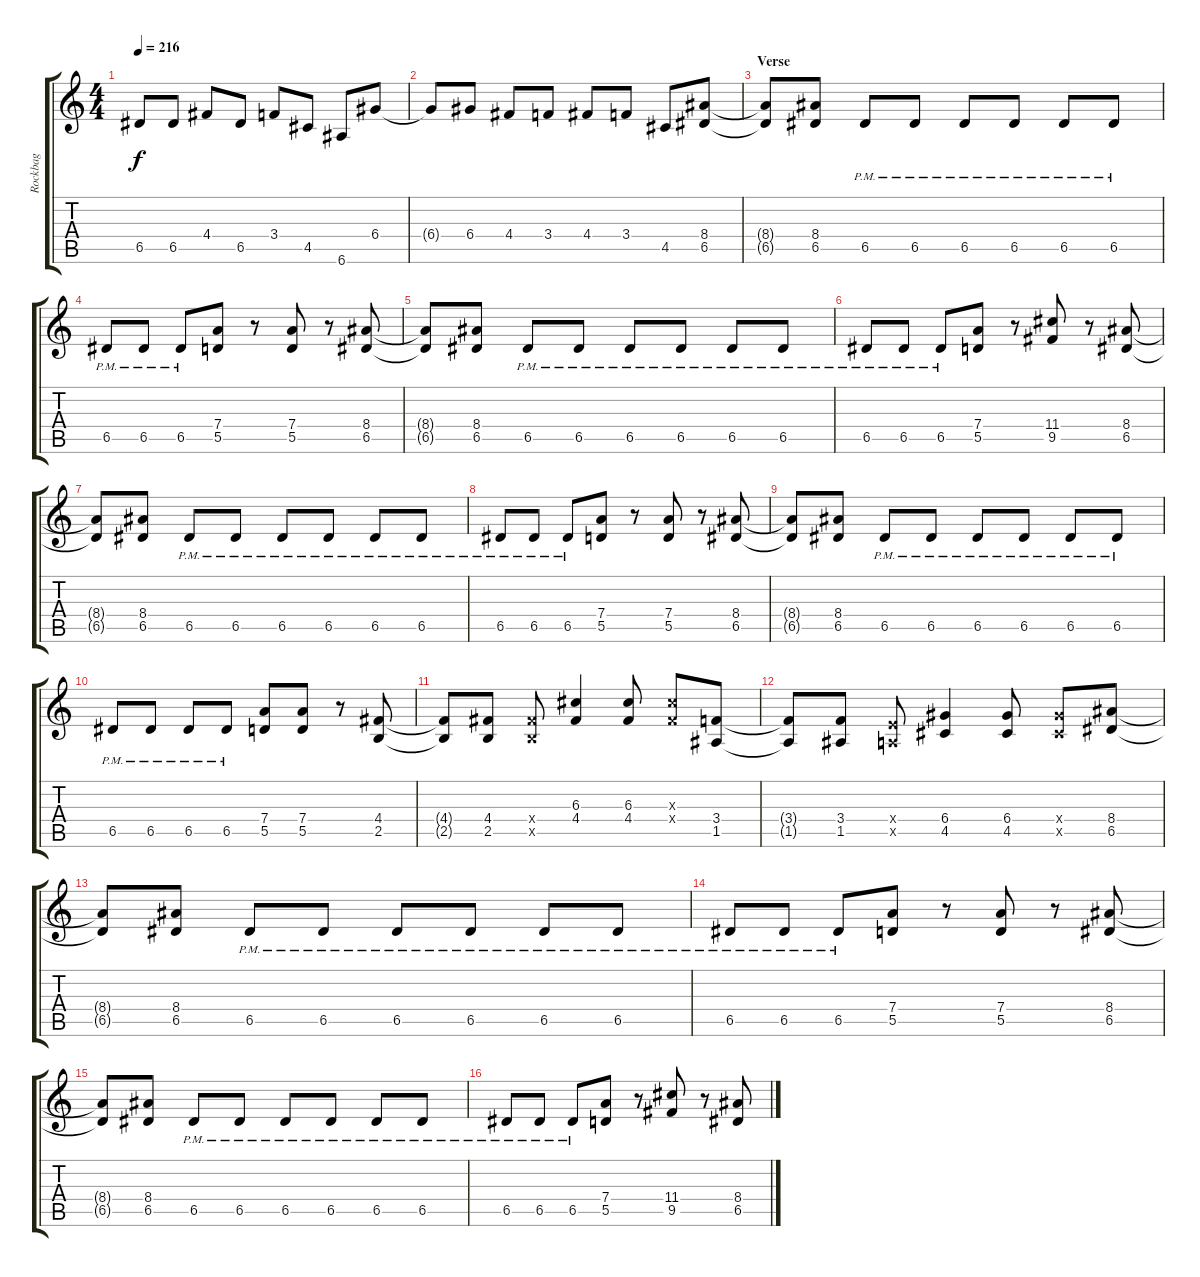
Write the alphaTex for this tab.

\track ("Rockbag" "Rockbag") {instrument overdrivenguitar}
\staff {score tabs}
\tuning (E4 B3 G3 D3 A2 E2) {hide}
\ts (4 4)
\tempo 216
\clef g2
\ks c
6.5{t}.8{dy f} 6.5.8 4.4.8 6.5.8 3.4.8 4.5.8 6.6.8 6.4.8 |
6.4{t}.8 6.4.8 4.4.8 3.4.8 4.4.8 3.4.8 4.5.8 (8.4 6.5).8 |
\section ("" "Verse")
(8.4{t} 6.5{t}).8 (8.4 6.5).8 6.5{pm}.8 6.5{pm}.8 6.5{pm}.8 6.5{pm}.8 6.5{pm}.8 6.5{pm}.8 |
6.5{pm}.8 6.5{pm}.8 6.5{pm}.8 (7.4 5.5).8 r.8 (7.4 5.5).8 r.8 (8.4 6.5).8 |
(8.4{t} 6.5{t}).8 (8.4 6.5).8 6.5{pm}.8 6.5{pm}.8 6.5{pm}.8 6.5{pm}.8 6.5{pm}.8 6.5{pm}.8 |
6.5{pm}.8 6.5{pm}.8 6.5{pm}.8 (7.4 5.5).8 r.8 (11.4 9.5).8 r.8 (8.4 6.5).8 |
(8.4{t} 6.5{t}).8 (8.4 6.5).8 6.5{pm}.8 6.5{pm}.8 6.5{pm}.8 6.5{pm}.8 6.5{pm}.8 6.5{pm}.8 |
6.5{pm}.8 6.5{pm}.8 6.5{pm}.8 (7.4 5.5).8 r.8 (7.4 5.5).8 r.8 (8.4 6.5).8 |
(8.4{t} 6.5{t}).8 (8.4 6.5).8 6.5{pm}.8 6.5{pm}.8 6.5{pm}.8 6.5{pm}.8 6.5{pm}.8 6.5{pm}.8 |
6.5{pm}.8 6.5{pm}.8 6.5{pm}.8 6.5{pm}.8 (7.4 5.5).8 (7.4 5.5).8 r.8 (4.4 2.5).8 |
(4.4{t} 2.5{t}).8 (4.4 2.5).8 (4.4{x} 2.5{x}).8 (6.3 4.4).4 (6.3 4.4).8 (6.3{x} 4.4{x}).8 (3.4 1.5).8 |
(3.4{t} 1.5{t}).8 (3.4 1.5).8 (2.4{x} 0.5{x}).8 (6.4 4.5).4 (6.4 4.5).8 (6.4{x} 4.5{x}).8 (8.4 6.5).8 |
(8.4{t} 6.5{t}).8 (8.4 6.5).8 6.5{pm}.8 6.5{pm}.8 6.5{pm}.8 6.5{pm}.8 6.5{pm}.8 6.5{pm}.8 |
6.5{pm}.8 6.5{pm}.8 6.5{pm}.8 (7.4 5.5).8 r.8 (7.4 5.5).8 r.8 (8.4 6.5).8 |
(8.4{t} 6.5{t}).8 (8.4 6.5).8 6.5{pm}.8 6.5{pm}.8 6.5{pm}.8 6.5{pm}.8 6.5{pm}.8 6.5{pm}.8 |
6.5{pm}.8 6.5{pm}.8 6.5{pm}.8 (7.4 5.5).8 r.8 (11.4 9.5).8 r.8 (8.4 6.5).8
